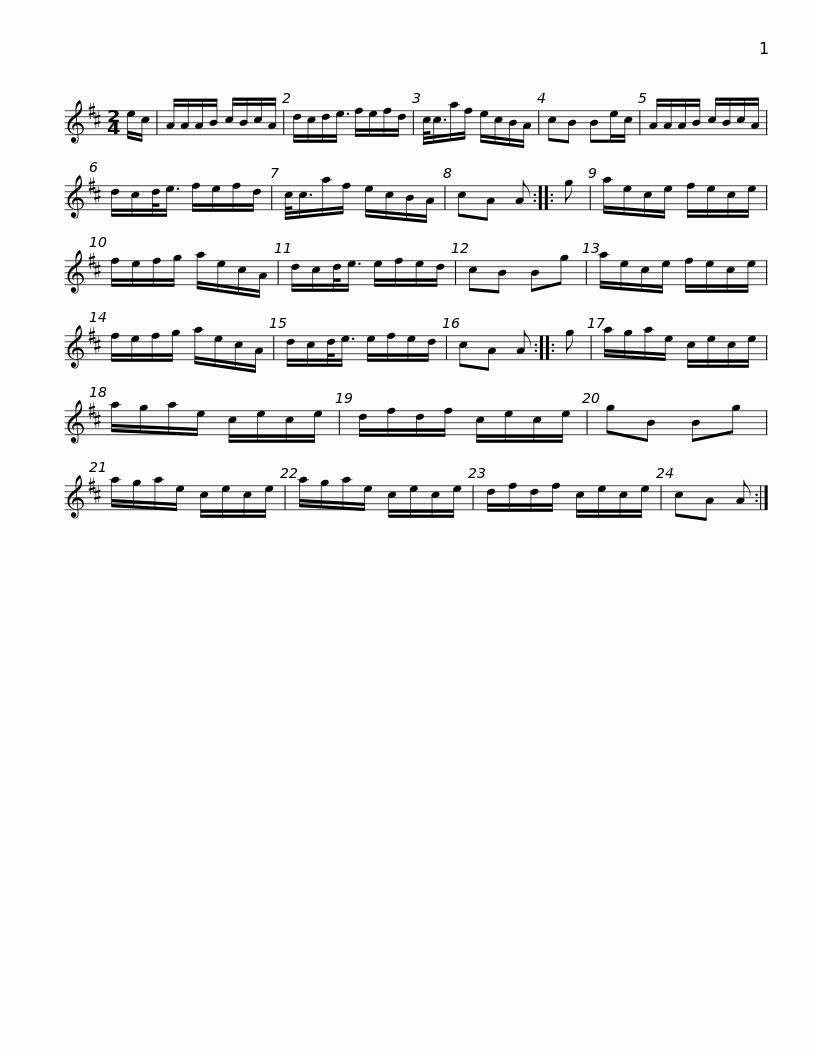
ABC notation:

X:1
L:1/8
M:2/4
I:linebreak $
K:D
V:1 treble
V:1
 e/c/ | A/A/A/B/ c/B/c/A/ | d/c/d/e3/4 f/e/f/d/ | c/<c/a/f/ e/c/B/A/ | cB Be/c/ | %5
 A/A/A/B/ c/B/c/A/ | d/c/d/<e/ f/e/f/d/ |$ c/<c/a/f/ e/c/B/A/ | cA A :: g | %10
 a/e/c/e/ f/e/c/e/ | f/e/f/g/ a/e/c/A/ | d/c/d/<e/ e/f/e/d/ | cB Bg |$ a/e/c/e/ f/e/c/e/ | %15
 f/e/f/g/ a/e/c/A/ | d/c/d/<e/ e/f/e/d/ | cA A :: g | a/g/a/e/ c/e/c/e/ | %20
 a/g/a/e/ c/e/c/e/ |$ d/f/d/f/ c/e/c/e/ | gB Bg | a/g/a/e/ c/e/c/e/ | a/g/a/e/ c/e/c/e/ | %25
 d/f/d/f/ c/e/c/e/ | cA A :| %27
